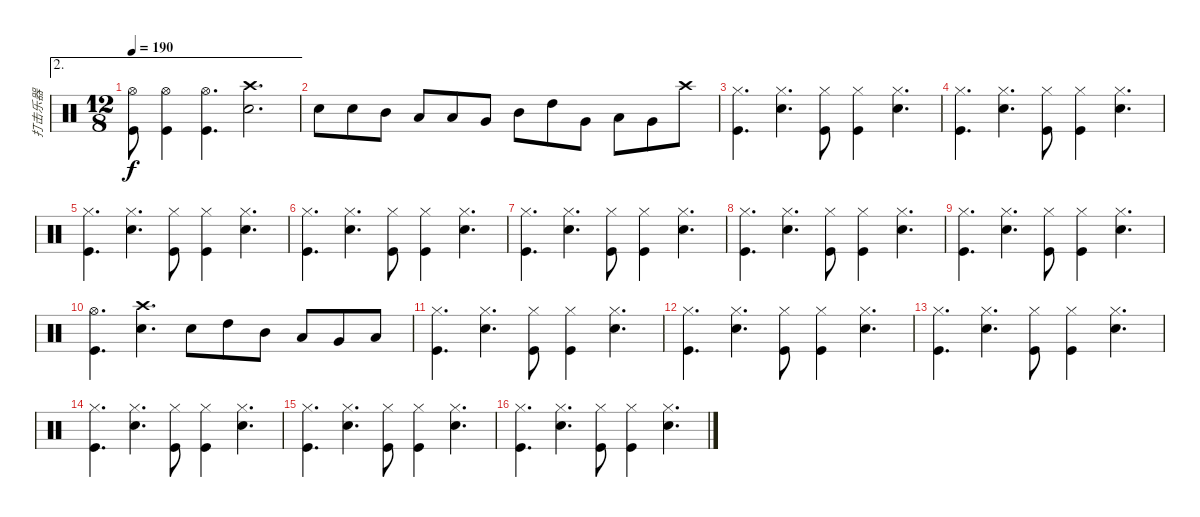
\track ("打击乐器" "打击乐器") {instrument percussion}
\staff {score}
\articulation defaults
\ae 2
\ts (12 8)
\tempo 190
\clef neutral
\ks c
("Hi-Hat (open)" "Kick (hit)").8{dy f} ("Hi-Hat (open)" "Kick (hit)").4 ("Hi-Hat (open)" "Kick (hit)").4{d} ("Snare (hit) 2" "Crash high (hit)").2{d} |
"Snare (hit) 2".8 "Snare (hit) 2".8 "Mid Tom (hit)".8 "Low Tom (hit)".8 "Low Tom (hit)".8 "Very Low Tom (hit)".8 "Mid Tom (hit)".8 "High Tom (hit)".8 "Very Low Tom (hit)".8 "Low Floor Tom (hit)".8 "Very Low Tom (hit)".8 "Crash high (hit)".8 |
("Hi-Hat (closed)" "Kick (hit)").4{d} ("Hi-Hat (closed)" "Snare (hit) 2").4{d} ("Hi-Hat (closed)" "Kick (hit)").8 ("Hi-Hat (closed)" "Kick (hit)").4 ("Hi-Hat (closed)" "Snare (hit) 2").4{d} |
("Hi-Hat (closed)" "Kick (hit)").4{d} ("Hi-Hat (closed)" "Snare (hit) 2").4{d} ("Hi-Hat (closed)" "Kick (hit)").8 ("Hi-Hat (closed)" "Kick (hit)").4 ("Hi-Hat (closed)" "Snare (hit) 2").4{d} |
("Hi-Hat (closed)" "Kick (hit)").4{d} ("Hi-Hat (closed)" "Snare (hit) 2").4{d} ("Hi-Hat (closed)" "Kick (hit)").8 ("Hi-Hat (closed)" "Kick (hit)").4 ("Hi-Hat (closed)" "Snare (hit) 2").4{d} |
("Hi-Hat (closed)" "Kick (hit)").4{d} ("Hi-Hat (closed)" "Snare (hit) 2").4{d} ("Hi-Hat (closed)" "Kick (hit)").8 ("Hi-Hat (closed)" "Kick (hit)").4 ("Hi-Hat (closed)" "Snare (hit) 2").4{d} |
("Hi-Hat (closed)" "Kick (hit)").4{d} ("Hi-Hat (closed)" "Snare (hit) 2").4{d} ("Hi-Hat (closed)" "Kick (hit)").8 ("Hi-Hat (closed)" "Kick (hit)").4 ("Hi-Hat (closed)" "Snare (hit) 2").4{d} |
("Hi-Hat (closed)" "Kick (hit)").4{d} ("Hi-Hat (closed)" "Snare (hit) 2").4{d} ("Hi-Hat (closed)" "Kick (hit)").8 ("Hi-Hat (closed)" "Kick (hit)").4 ("Hi-Hat (closed)" "Snare (hit) 2").4{d} |
("Hi-Hat (closed)" "Kick (hit)").4{d} ("Hi-Hat (closed)" "Snare (hit) 2").4{d} ("Hi-Hat (closed)" "Kick (hit)").8 ("Hi-Hat (closed)" "Kick (hit)").4 ("Hi-Hat (closed)" "Snare (hit) 2").4{d} |
("Hi-Hat (open)" "Kick (hit)").4{d} ("Crash high (hit)" "Snare (hit) 2").4{d} "Snare (hit) 2".8 "High Tom (hit)".8 "Mid Tom (hit)".8 "Low Tom (hit)".8 "Very Low Tom (hit)".8 "Low Floor Tom (hit)".8 |
("Hi-Hat (closed)" "Kick (hit)").4{d} ("Hi-Hat (closed)" "Snare (hit) 2").4{d} ("Hi-Hat (closed)" "Kick (hit)").8 ("Hi-Hat (closed)" "Kick (hit)").4 ("Hi-Hat (closed)" "Snare (hit) 2").4{d} |
("Hi-Hat (closed)" "Kick (hit)").4{d} ("Hi-Hat (closed)" "Snare (hit) 2").4{d} ("Hi-Hat (closed)" "Kick (hit)").8 ("Hi-Hat (closed)" "Kick (hit)").4 ("Hi-Hat (closed)" "Snare (hit) 2").4{d} |
("Hi-Hat (closed)" "Kick (hit)").4{d} ("Hi-Hat (closed)" "Snare (hit) 2").4{d} ("Hi-Hat (closed)" "Kick (hit)").8 ("Hi-Hat (closed)" "Kick (hit)").4 ("Hi-Hat (closed)" "Snare (hit) 2").4{d} |
("Hi-Hat (closed)" "Kick (hit)").4{d} ("Hi-Hat (closed)" "Snare (hit) 2").4{d} ("Hi-Hat (closed)" "Kick (hit)").8 ("Hi-Hat (closed)" "Kick (hit)").4 ("Hi-Hat (closed)" "Snare (hit) 2").4{d} |
("Hi-Hat (closed)" "Kick (hit)").4{d} ("Hi-Hat (closed)" "Snare (hit) 2").4{d} ("Hi-Hat (closed)" "Kick (hit)").8 ("Hi-Hat (closed)" "Kick (hit)").4 ("Hi-Hat (closed)" "Snare (hit) 2").4{d} |
("Hi-Hat (closed)" "Kick (hit)").4{d} ("Hi-Hat (closed)" "Snare (hit) 2").4{d} ("Hi-Hat (closed)" "Kick (hit)").8 ("Hi-Hat (closed)" "Kick (hit)").4 ("Hi-Hat (closed)" "Snare (hit) 2").4{d}
